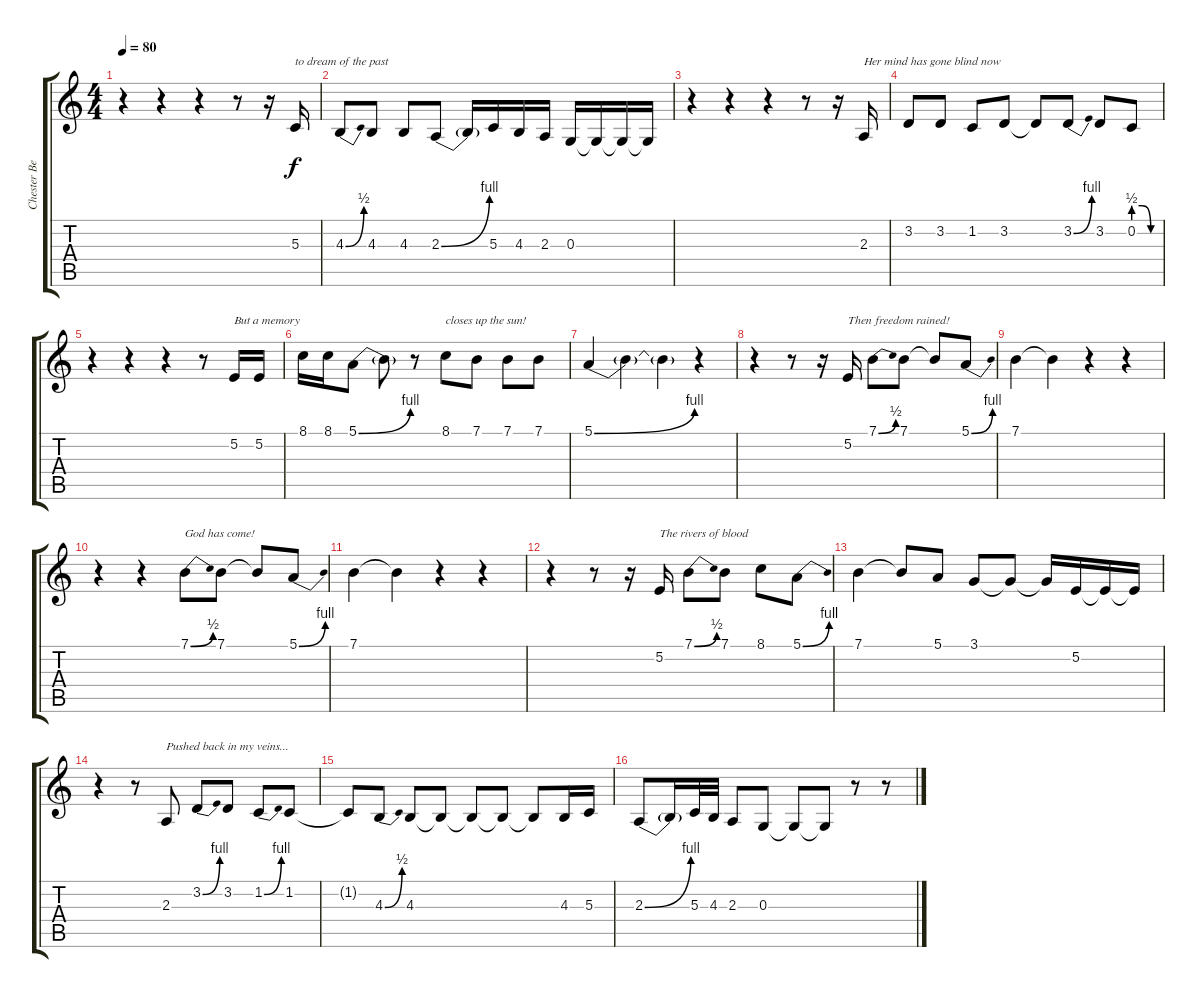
\track ("Chester Bennington (Vocals)" "Chester Be") {instrument synthvoice}
\staff {score tabs}
\tuning (E4 B3 G3 D3 A2 E2) {hide}
\ts (4 4)
\tempo 80
\clef g2
\ks c
r.4{dy f} r.4 r.4 r.8 r.16 5.3.16{txt "to dream of the past"} |
4.3{be (bend 0 0 60 2)}.8 4.3.8 4.3.8 2.3{be (bend 0 0 60 4)}.8 2.3{t}.16 5.3.16 4.3.16 2.3.16 0.3.16 0.3{t}.16 0.3{t}.16 0.3{t}.16 |
r.4 r.4 r.4 r.8 r.16 2.3.16{txt "Her mind has gone blind now"} |
3.2.8 3.2.8 1.2.8 3.2.8 3.2{t}.8 3.2{be (bend 0 0 60 4)}.8 3.2.8 0.2{be (custom 0 2 20 2 40 0 60 0)}.8 |
r.4 r.4 r.4 r.8 5.2.16{txt "But a memory"} 5.2.16 |
8.1.16 8.1.16 5.1{be (bend 0 0 60 4)}.8 5.1{t}.8 r.8 8.1.8{txt "closes up the sun!"} 7.1.8 7.1.8 7.1.8 |
5.1{be (bend 0 0 60 4)}.4 5.1{t}.4 5.1{t}.4 r.4 |
r.4 r.8 r.16 5.2.16{txt "Then freedom rained!"} 7.1{be (bend 0 0 60 2)}.8 7.1.8 7.1{t}.8 5.1{be (bend 0 0 60 4)}.8 |
7.1.4 7.1{t}.4 r.4 r.4 |
r.4 r.4 7.1{be (bend 0 0 60 2)}.8{txt "God has come!"} 7.1.8 7.1{t}.8 5.1{be (bend 0 0 60 4)}.8 |
7.1.4 7.1{t}.4 r.4 r.4 |
r.4 r.8 r.16 5.2.16{txt "The rivers of blood"} 7.1{be (bend 0 0 60 2)}.8 7.1.8 8.1.8 5.1{be (bend 0 0 60 4)}.8 |
7.1.4 7.1{t}.8 5.1.8 3.1.8 3.1{t}.8 3.1{t}.16 5.2.16 5.2{t}.16 5.2{t}.16 |
r.4 r.8 2.3.8{txt "Pushed back in my veins..."} 3.2{be (bend 0 0 60 4)}.8 3.2.8 1.2{be (bend 0 0 60 4)}.8 1.2.8 |
1.2{t}.8 4.3{be (bend 0 0 60 2)}.8 4.3.8 4.3{t}.8 4.3{t}.8 4.3{t}.8 4.3{t}.8 4.3.16 5.3.16 |
2.3{be (bend 0 0 60 4)}.8 2.3{t}.16 5.3.32 4.3.32 2.3.8 0.3.8 0.3{t}.8 0.3{t}.8 r.8 r.8
